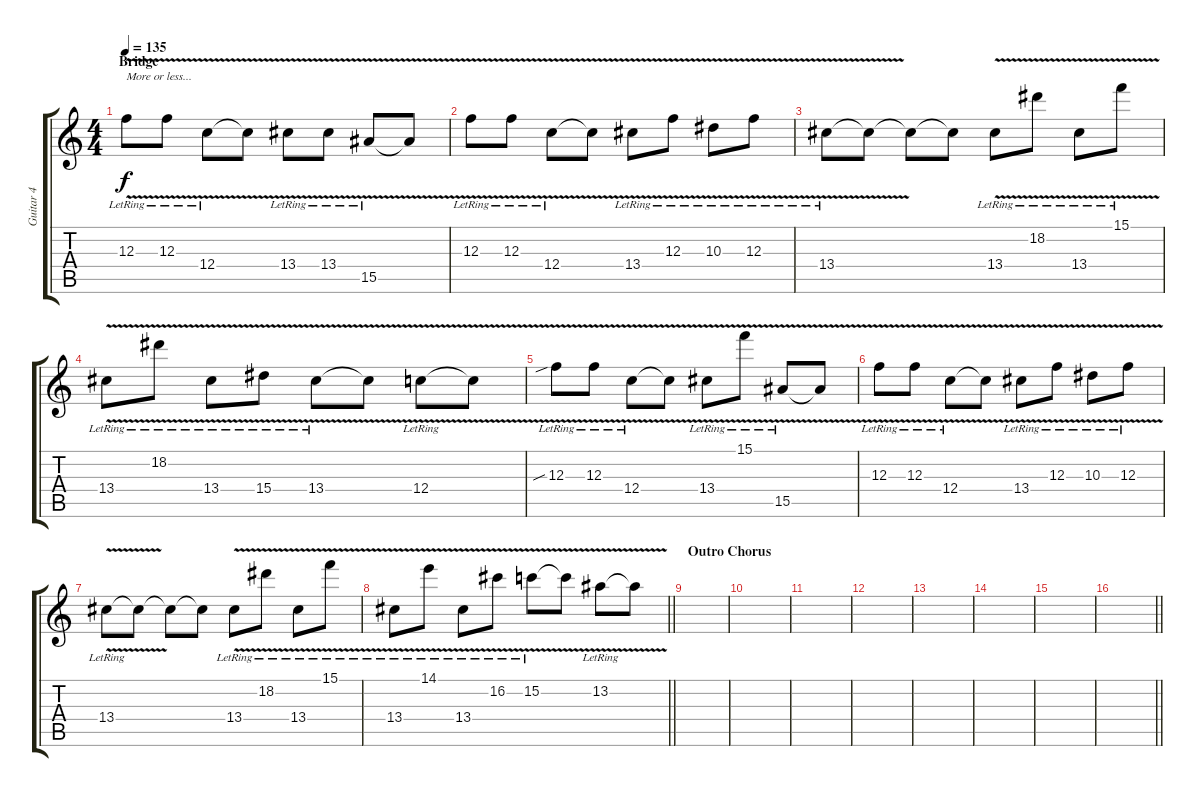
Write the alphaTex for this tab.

\track ("Guitar 4" "Guitar 4") {instrument distortionguitar}
\staff {score tabs}
\tuning (D4 A3 F3 C3 G2 C2) {hide}
\ts (4 4)
\section ("" "Bridge")
\tempo 135
\clef g2
\ks c
12.3{v lr}.8{txt "More or less..." dy f instrument electricguitarclean} 12.3{v lr}.8 12.4{v lr}.8 12.4{t}.8 13.4{v lr}.8 13.4{v lr}.8 15.5{v lr}.8 15.5{t}.8 |
12.3{v lr}.8 12.3{v lr}.8 12.4{v lr}.8 12.4{t}.8 13.4{v lr}.8 12.3{v lr}.8 10.3{v lr}.8 12.3{v lr}.8 |
13.4{v lr}.8 13.4{t}.8 13.4{t}.8 13.4{t}.8 13.4{v lr}.8 18.2{v lr}.8 13.4{v lr}.8 15.1{v lr}.8 |
13.4{v lr}.8 18.2{v lr}.8 13.4{v lr}.8 15.4{v lr}.8 13.4{v lr}.8 13.4{t}.8 12.4{v lr}.8 12.4{t}.8 |
12.3{v sib lr}.8 12.3{v lr}.8 12.4{v lr}.8 12.4{t}.8 13.4{v lr}.8 15.1{v lr}.8 15.5{v lr}.8 15.5{t}.8 |
12.3{v lr}.8 12.3{v lr}.8 12.4{v lr}.8 12.4{t}.8 13.4{v lr}.8 12.3{v lr}.8 10.3{v lr}.8 12.3{v lr}.8 |
13.4{v lr}.8 13.4{t}.8 13.4{t}.8 13.4{t}.8 13.4{v lr}.8 18.2{v lr}.8 13.4{v lr}.8 15.1{v lr}.8 |
\barLineRight lightlight
13.4{v lr}.8 14.1{v lr}.8 13.4{v lr}.8 16.2{v lr}.8 15.2{v lr}.8 15.2{t}.8 13.2{v lr}.8 13.2{t}.8 |
\section ("" "Outro Chorus")
|
|
|
|
|
|
|
\barLineRight lightlight
